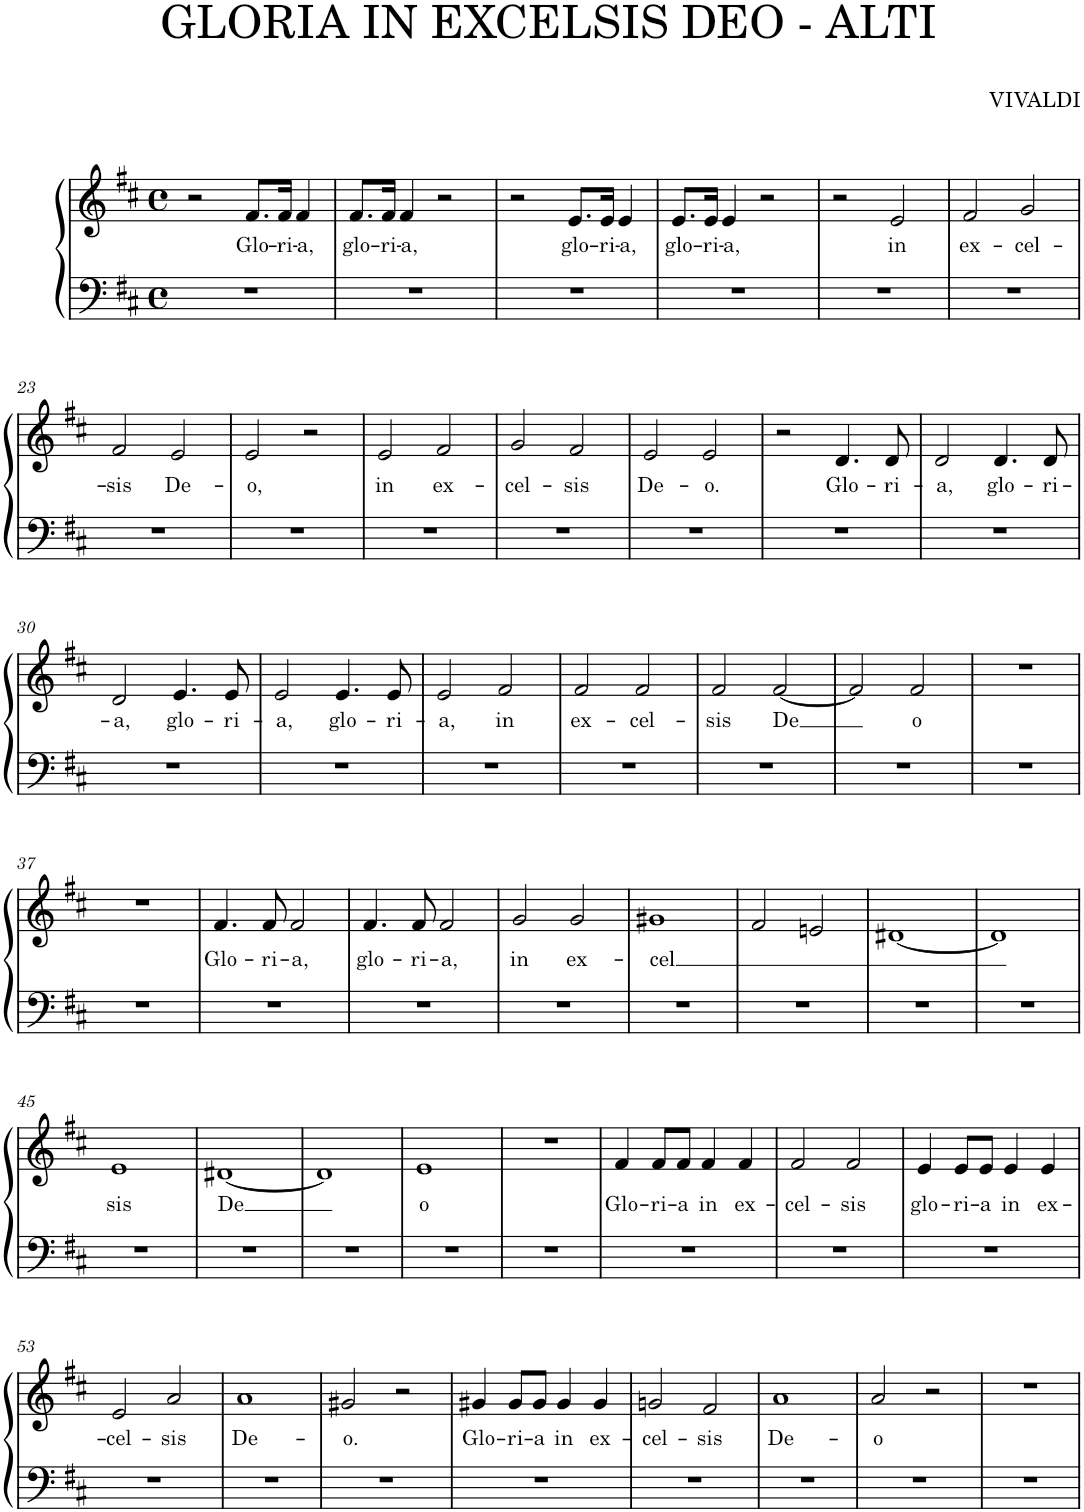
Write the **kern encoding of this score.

**kern	**kern	**text
*part1	*part1	*part1
*staff2	*staff1	*staff1
*I"Piano	*	*
*I'Pno.	*	*
*clefF4	*clefG2	*
*k[f#c#]	*k[f#c#]	*
*M4/4	*M4/4	*
*met(c)	*met(c)	*
=17	=17	=17
1r	2r	.
!	!	!LO:LY:b
.	8.f#/L	Glo-
!	!	!LO:LY:b
.	16f#/Jk	-ri-
!	!	!LO:LY:b
.	4f#/	-a,
=18	=18	=18
!	!	!LO:LY:b
1r	8.f#/L	glo-
!	!	!LO:LY:b
.	16f#/Jk	-ri-
!	!	!LO:LY:b
.	4f#/	-a,
.	2r	.
=19	=19	=19
1r	2r	.
!	!	!LO:LY:b
.	8.e/L	glo-
!	!	!LO:LY:b
.	16e/Jk	-ri-
!	!	!LO:LY:b
.	4e/	-a,
=20	=20	=20
!	!	!LO:LY:b
1r	8.e/L	glo-
!	!	!LO:LY:b
.	16e/Jk	-ri-
!	!	!LO:LY:b
.	4e/	-a,
.	2r	.
=21	=21	=21
1r	2r	.
!	!	!LO:LY:b
.	2e/	in
=22	=22	=22
!	!	!LO:LY:b
1r	2f#/	ex-
!	!	!LO:LY:b
.	2g/	-cel-
!!LO:LB:g=z
=23	=23	=23
!	!	!LO:LY:b
1r	2f#/	-sis
!	!	!LO:LY:b
.	2e/	De-
=24	=24	=24
!	!	!LO:LY:b
1r	2e/	-o,
.	2r	.
=25	=25	=25
!	!	!LO:LY:b
1r	2e/	in
!	!	!LO:LY:b
.	2f#/	ex-
=26	=26	=26
!	!	!LO:LY:b
1r	2g/	-cel-
!	!	!LO:LY:b
.	2f#/	-sis
=27	=27	=27
!	!	!LO:LY:b
1r	2e/	De-
!	!	!LO:LY:b
.	2e/	-o.
=28	=28	=28
1r	2r	.
!	!	!LO:LY:b
.	4.d/	Glo-
!	!	!LO:LY:b
.	8d/	-ri-
=29	=29	=29
!	!	!LO:LY:b
1r	2d/	-a,
!	!	!LO:LY:b
.	4.d/	glo-
!	!	!LO:LY:b
.	8d/	-ri-
!!LO:LB:g=z
=30	=30	=30
!	!	!LO:LY:b
1r	2d/	-a,
!	!	!LO:LY:b
.	4.e/	glo-
!	!	!LO:LY:b
.	8e/	-ri-
=31	=31	=31
!	!	!LO:LY:b
1r	2e/	-a,
!	!	!LO:LY:b
.	4.e/	glo-
!	!	!LO:LY:b
.	8e/	-ri-
=32	=32	=32
!	!	!LO:LY:b
1r	2e/	-a,
!	!	!LO:LY:b
.	2f#/	in
=33	=33	=33
!	!	!LO:LY:b
1r	2f#/	ex-
!	!	!LO:LY:b
.	2f#/	-cel-
=34	=34	=34
!	!	!LO:LY:b
1r	2f#/	-sis
!	!	!LO:LY:b
.	[2f#/	-De
=35	=35	=35
1r	2f#/]	.
!	!	!LO:LY:b
.	2f#/	o
=36	=36	=36
1r	1r	.
!!LO:LB:g=z
=37	=37	=37
1r	1r	.
=38	=38	=38
!	!	!LO:LY:b
1r	4.f#/	Glo-
!	!	!LO:LY:b
.	8f#/	-ri-
!	!	!LO:LY:b
.	2f#/	-a,
=39	=39	=39
!	!	!LO:LY:b
1r	4.f#/	glo-
!	!	!LO:LY:b
.	8f#/	-ri-
!	!	!LO:LY:b
.	2f#/	-a,
=40	=40	=40
!	!	!LO:LY:b
1r	2g/	in
!	!	!LO:LY:b
.	2g/	ex-
=41	=41	=41
!	!	!LO:LY:b
1r	1g#X	-cel
=42	=42	=42
1r	2f#/	.
.	2en/	.
=43	=43	=43
1r	[1d#X	.
=44	=44	=44
1r	1d#]	.
!!LO:LB:g=z
=45	=45	=45
!	!	!LO:LY:b
1r	1e	sis
=46	=46	=46
!	!	!LO:LY:b
1r	[1d#X	De
=47	=47	=47
1r	1d#]	.
=48	=48	=48
!	!	!LO:LY:b
1r	1e	o
=49	=49	=49
1r	1r	.
=50	=50	=50
!	!	!LO:LY:b
1r	4f#/	Glo-
!	!	!LO:LY:b
.	8f#/L	-ri-
!	!	!LO:LY:b
.	8f#/J	-a
!	!	!LO:LY:b
.	4f#/	in
!	!	!LO:LY:b
.	4f#/	ex-
=51	=51	=51
!	!	!LO:LY:b
1r	2f#/	-cel-
!	!	!LO:LY:b
.	2f#/	-sis
=52	=52	=52
!	!	!LO:LY:b
1r	4e/	glo-
!	!	!LO:LY:b
.	8e/L	-ri-
!	!	!LO:LY:b
.	8e/J	-a
!	!	!LO:LY:b
.	4e/	in
!	!	!LO:LY:b
.	4e/	ex-
!!LO:LB:g=z
=53	=53	=53
!	!	!LO:LY:b
1r	2e/	-cel-
!	!	!LO:LY:b
.	2a/	-sis
=54	=54	=54
!	!	!LO:LY:b
1r	1a	De-
=55	=55	=55
!	!	!LO:LY:b
1r	2g#X/	-o.
.	2r	.
=56	=56	=56
!	!	!LO:LY:b
1r	4g#X/	Glo-
!	!	!LO:LY:b
.	8g#/L	-ri-
!	!	!LO:LY:b
.	8g#/J	-a
!	!	!LO:LY:b
.	4g#/	in
!	!	!LO:LY:b
.	4g#/	ex-
=57	=57	=57
!	!	!LO:LY:b
1r	2gn/	-cel-
!	!	!LO:LY:b
.	2f#/	-sis
=58	=58	=58
!	!	!LO:LY:b
1r	1a	De-
=59	=59	=59
!	!	!LO:LY:b
1r	2a/	-o
.	2r	.
=60	=60	=60
1r	1r	.
=	=	=
*-	*-	*-
